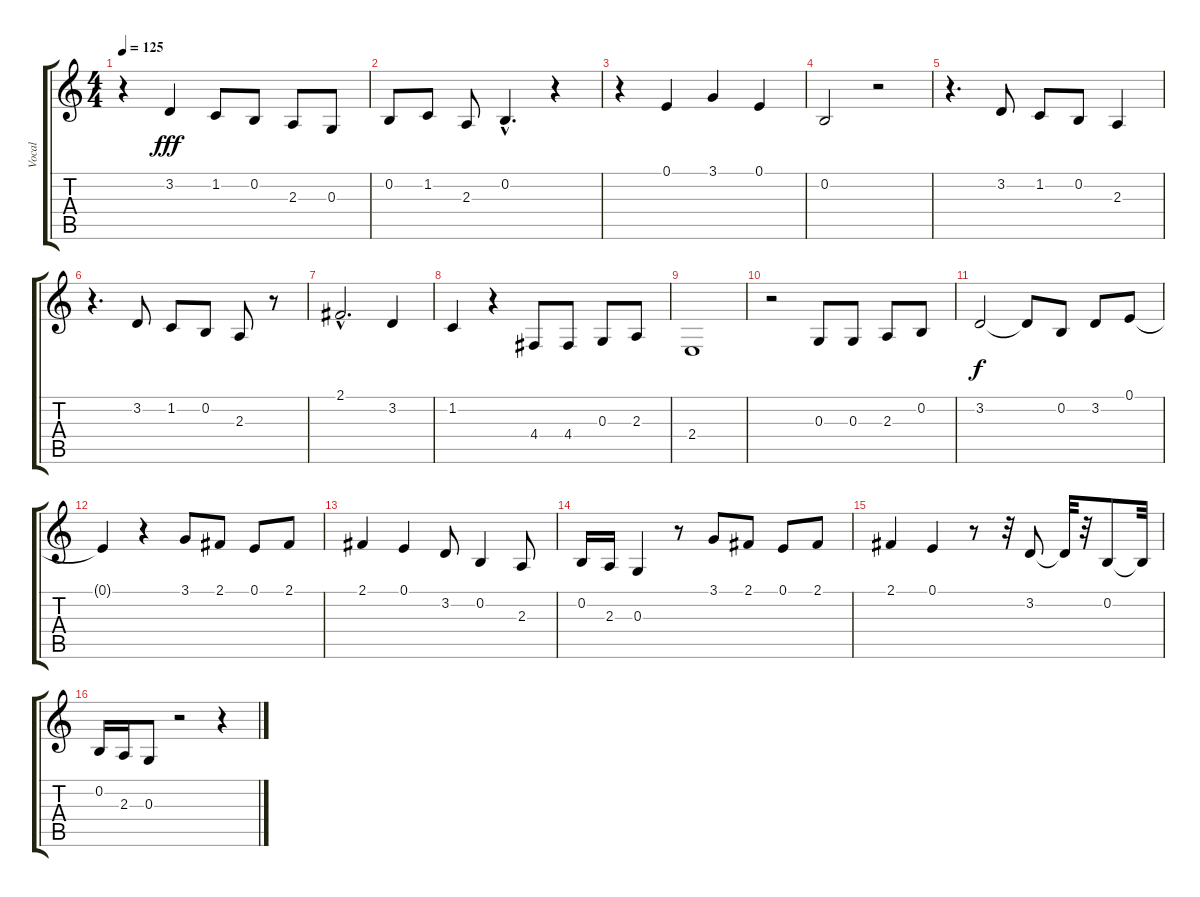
\track ("Vocal" "Vocal") {instrument clarinet}
\staff {score tabs}
\tuning (E4 B3 G3 D3 A2 E2) {hide}
\ts (4 4)
\tempo 125
\clef g2
\ks c
r.4{dy fff} 3.2.4 1.2.8 0.2.8 2.3.8 0.3.8 |
0.2.8 1.2.8 2.3.8 0.2{hac}.4{d} r.4 |
r.4 0.1.4 3.1.4 0.1.4 |
0.2.2 r.2 |
r.4{d} 3.2.8 1.2.8 0.2.8 2.3.4 |
r.4{d} 3.2.8 1.2.8 0.2.8 2.3.8 r.8 |
2.1{hac}.2{d} 3.2.4 |
1.2.4 r.4 4.4.8 4.4.8 0.3.8 2.3.8 |
2.4.1 |
r.2 0.3.8 0.3.8 2.3.8 0.2.8 |
3.2.2{dy f} 3.2{t}.8 0.2.8 3.2.8 0.1.8 |
0.1{t}.4 r.4 3.1.8 2.1.8 0.1.8 2.1.8 |
2.1.4 0.1.4 3.2.8 0.2.4 2.3.8 |
0.2.16 2.3.16 0.3.4 r.8 3.1.8 2.1.8 0.1.8 2.1.8 |
2.1.4 0.1.4 r.8 r.32 3.2.8 3.2{t}.32 r.32 0.2.8 0.2{t}.32 |
0.2.16 2.3.16 0.3.8 r.2 r.4
